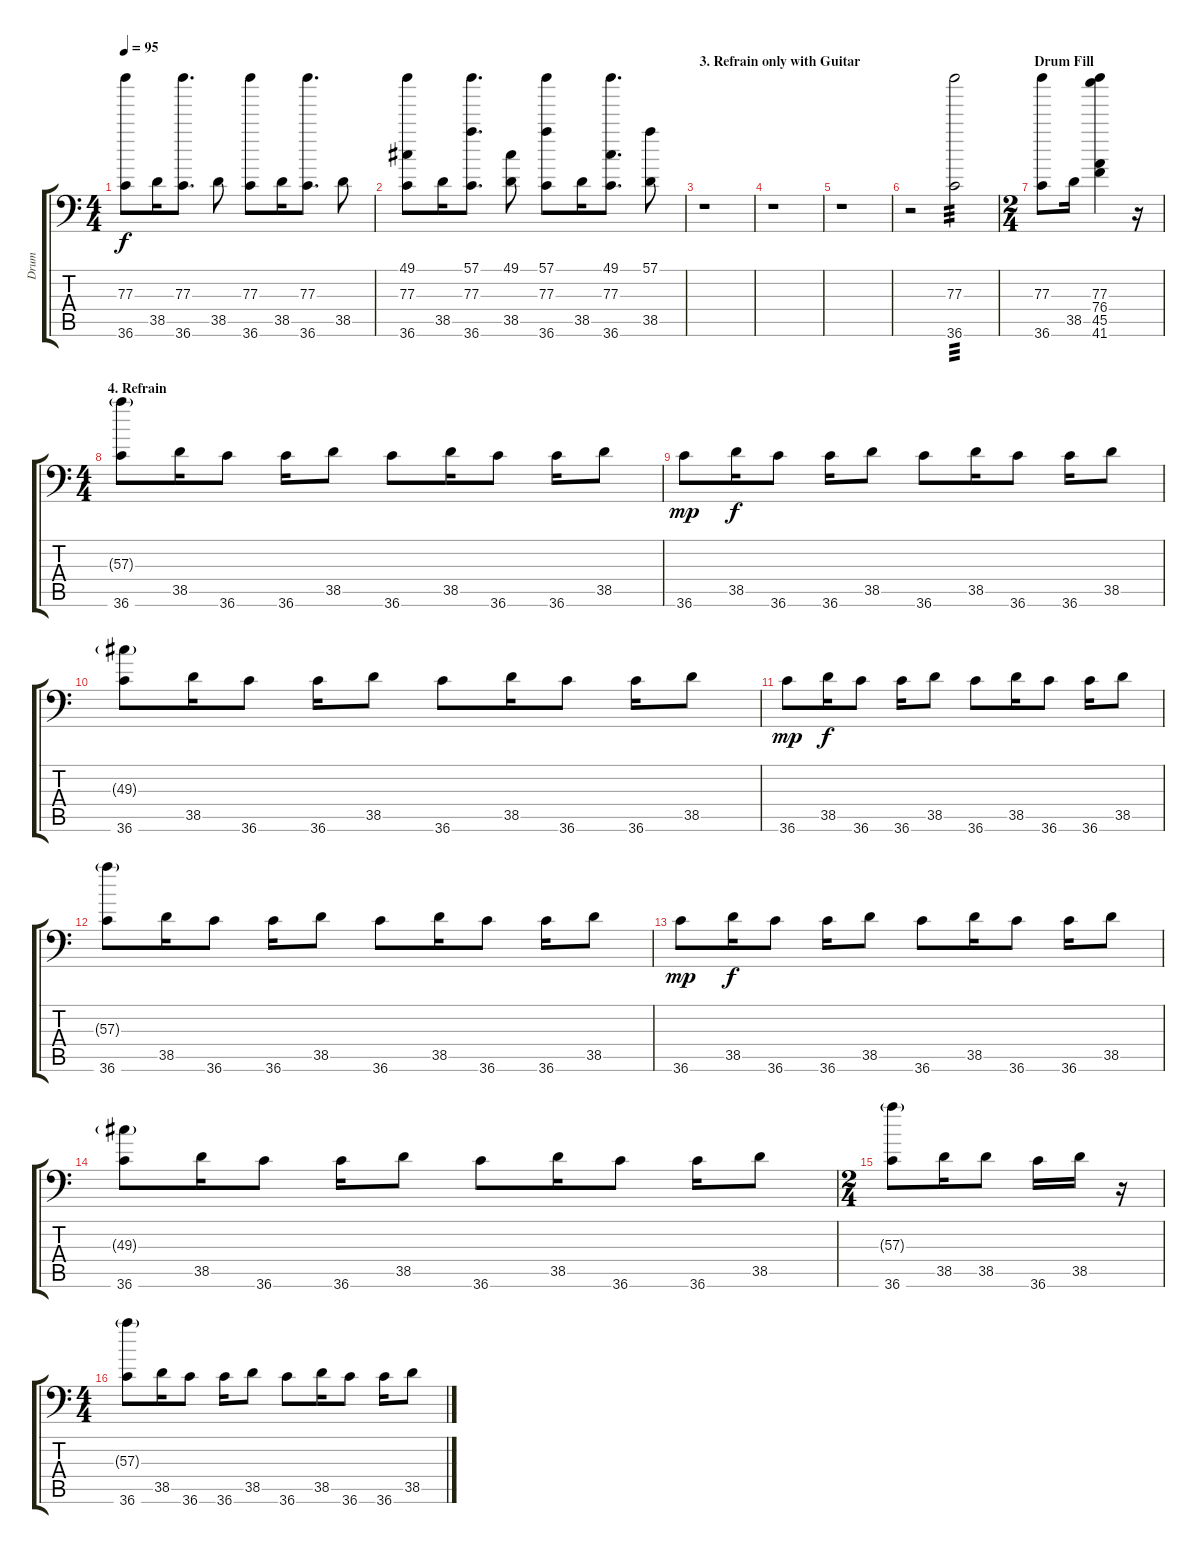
\track ("Drum" "Drum") {instrument acousticgrandpiano}
\staff {score tabs}
\tuning (C-1 C-1 C-1 C-1 C-1 C-1) {hide}
\ts (4 4)
\tempo 95
\clef f4
\ks c
(77.3 36.6).8{dy f} 38.5.16 (77.3 36.6).8{d} 38.5.8 (77.3 36.6).8 38.5.16 (77.3 36.6).8{d} 38.5.8 |
(49.1 77.3 36.6).8 38.5.16 (57.1 77.3 36.6).8{d} (49.1 38.5).8 (57.1 77.3 36.6).8 38.5.16 (49.1 77.3 36.6).8{d} (57.1 38.5).8 |
\section ("" "3. Refrain only with Guitar")
r.1 |
r.1 |
r.1 |
r.2 (77.3 36.6).2{tp 3} |
\ts (2 4)
\section ("" "Drum Fill")
(77.3 36.6).8 38.5.16 (77.3 76.4 45.5 41.6).4 r.16 |
\ts (4 4)
\section ("" "4. Refrain")
(57.3{g} 36.6).8 38.5.16 36.6.8 36.6.16 38.5.8 36.6.8 38.5.16 36.6.8 36.6.16 38.5.8 |
36.6.8{dy mp} 38.5.16{dy f} 36.6.8 36.6.16 38.5.8 36.6.8 38.5.16 36.6.8 36.6.16 38.5.8 |
(49.3{g} 36.6).8 38.5.16 36.6.8 36.6.16 38.5.8 36.6.8 38.5.16 36.6.8 36.6.16 38.5.8 |
36.6.8{dy mp} 38.5.16{dy f} 36.6.8 36.6.16 38.5.8 36.6.8 38.5.16 36.6.8 36.6.16 38.5.8 |
(57.3{g} 36.6).8 38.5.16 36.6.8 36.6.16 38.5.8 36.6.8 38.5.16 36.6.8 36.6.16 38.5.8 |
36.6.8{dy mp} 38.5.16{dy f} 36.6.8 36.6.16 38.5.8 36.6.8 38.5.16 36.6.8 36.6.16 38.5.8 |
(49.3{g} 36.6).8 38.5.16 36.6.8 36.6.16 38.5.8 36.6.8 38.5.16 36.6.8 36.6.16 38.5.8 |
\ts (2 4)
(57.3{g} 36.6).8 38.5.16 38.5.8 36.6.16 38.5.16 r.16 |
\ts (4 4)
(57.3{g} 36.6).8 38.5.16 36.6.8 36.6.16 38.5.8 36.6.8 38.5.16 36.6.8 36.6.16 38.5.8
